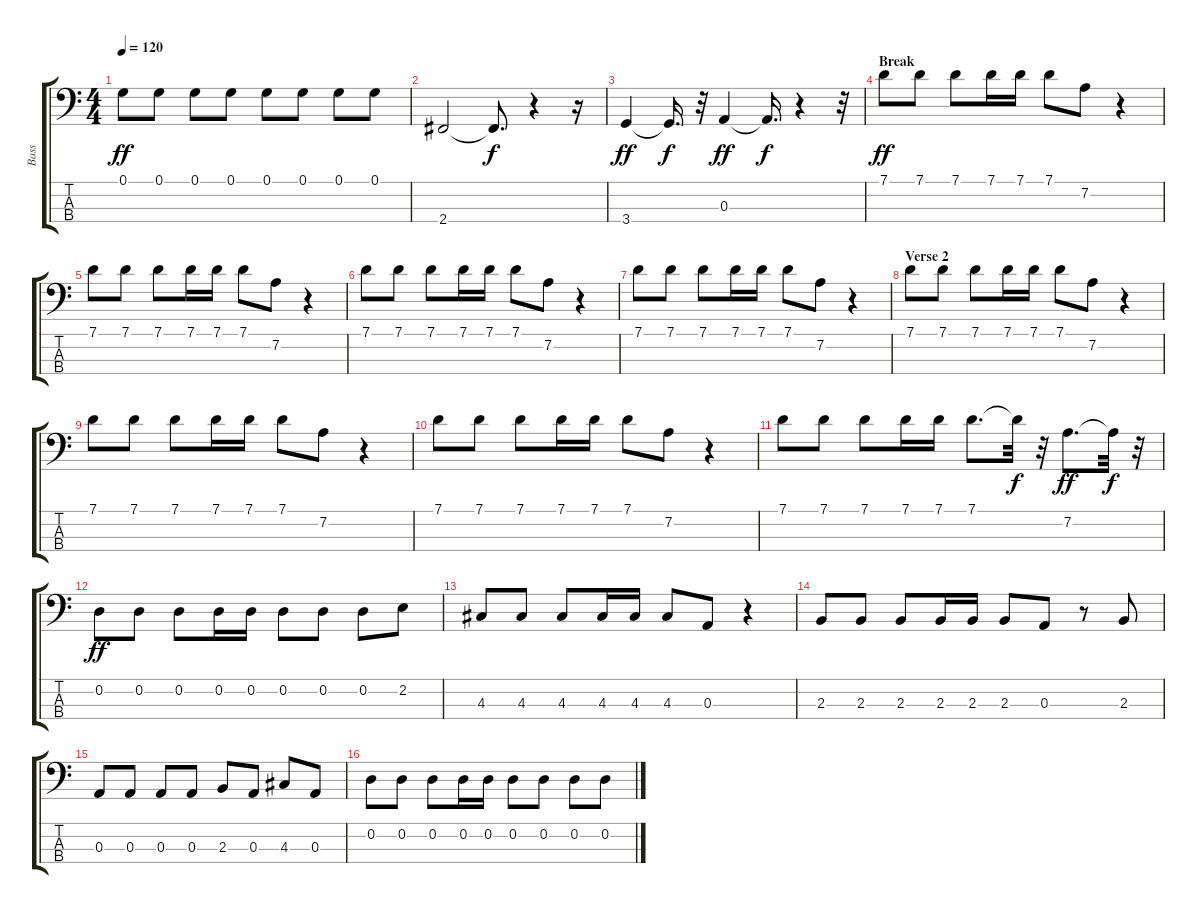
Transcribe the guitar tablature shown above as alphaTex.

\track ("Bass" "Bass") {instrument electricbassfinger}
\staff {score tabs}
\tuning (G2 D2 A1 E1) {hide}
\ts (4 4)
\tempo 120
\clef f4
\ks c
0.1.8{dy ff} 0.1.8 0.1.8 0.1.8 0.1.8 0.1.8 0.1.8 0.1.8 |
2.4.2 2.4{t}.8{d dy f} r.4 r.16 |
3.4.4{dy ff} 3.4{t}.16{d dy f} r.32 0.3.4{dy ff} 0.3{t}.16{d dy f} r.4 r.32 |
\section ("" "Break")
7.1.8{dy ff} 7.1.8 7.1.8 7.1.16 7.1.16 7.1.8 7.2.8 r.4 |
7.1.8 7.1.8 7.1.8 7.1.16 7.1.16 7.1.8 7.2.8 r.4 |
7.1.8 7.1.8 7.1.8 7.1.16 7.1.16 7.1.8 7.2.8 r.4 |
7.1.8 7.1.8 7.1.8 7.1.16 7.1.16 7.1.8 7.2.8 r.4 |
\section ("" "Verse 2")
7.1.8 7.1.8 7.1.8 7.1.16 7.1.16 7.1.8 7.2.8 r.4 |
7.1.8 7.1.8 7.1.8 7.1.16 7.1.16 7.1.8 7.2.8 r.4 |
7.1.8 7.1.8 7.1.8 7.1.16 7.1.16 7.1.8 7.2.8 r.4 |
7.1.8 7.1.8 7.1.8 7.1.16 7.1.16 7.1.8{d} 7.1{t}.32{dy f} r.32 7.2.8{d dy ff} 7.2{t}.32{dy f} r.32 |
0.2.8{dy ff} 0.2.8 0.2.8 0.2.16 0.2.16 0.2.8 0.2.8 0.2.8 2.2.8 |
4.3.8 4.3.8 4.3.8 4.3.16 4.3.16 4.3.8 0.3.8 r.4 |
2.3.8 2.3.8 2.3.8 2.3.16 2.3.16 2.3.8 0.3.8 r.8 2.3.8 |
0.3.8 0.3.8 0.3.8 0.3.8 2.3.8 0.3.8 4.3.8 0.3.8 |
0.2.8 0.2.8 0.2.8 0.2.16 0.2.16 0.2.8 0.2.8 0.2.8 0.2.8
